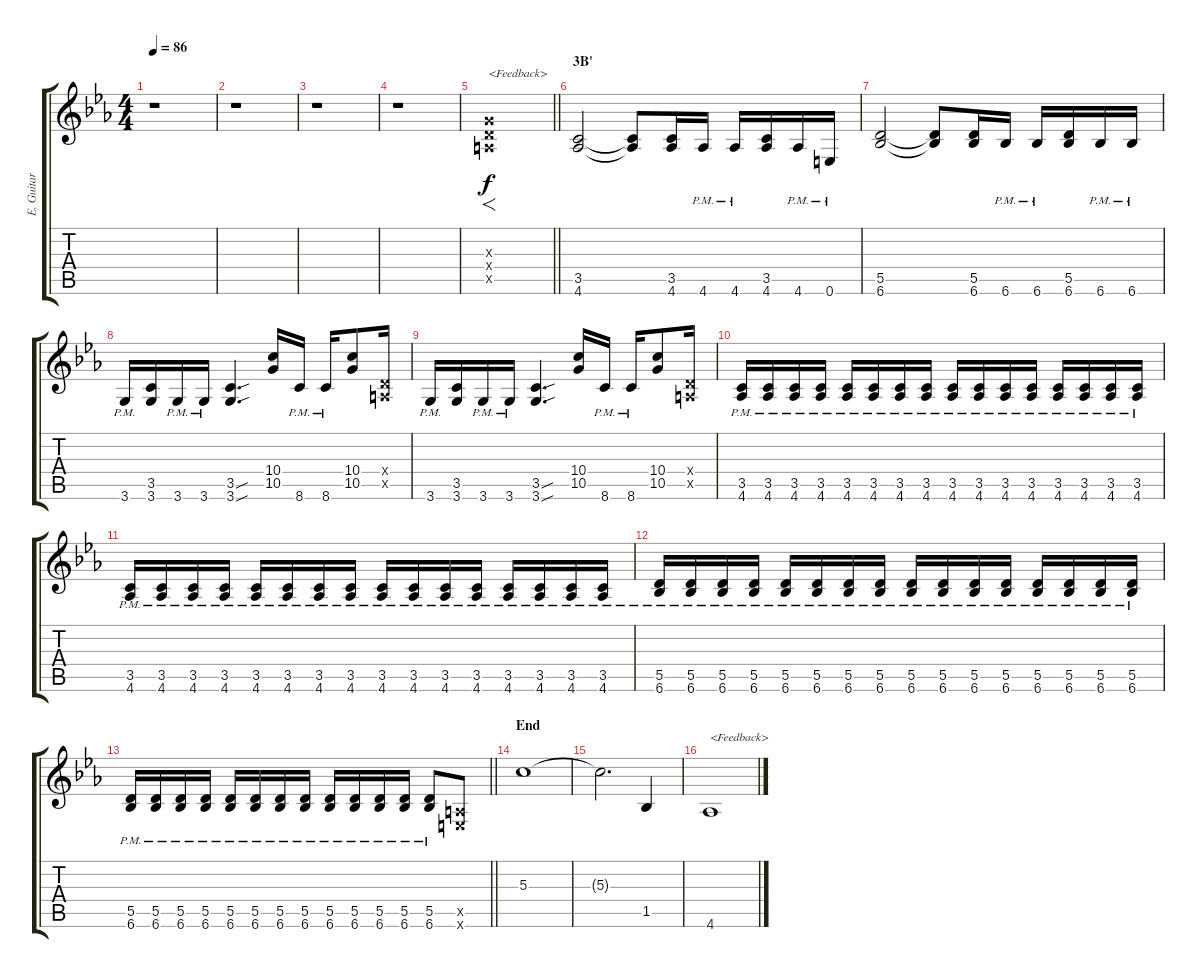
\track ("E. Guitar III (R. Channel)" "E. Guitar ") {instrument overdrivenguitar}
\staff {score tabs}
\tuning (E4 B3 G3 D3 A2 E2) {hide}
\ts (4 4)
\tempo 86
\clef g2
\ks eb
r.1{dy f} |
r.1 |
r.1 |
r.1 |
\barLineRight lightlight
(0.3{x} 0.4{x} 0.5{x}).1{f txt "<Feedback>"} |
\section ("" "3B'")
(3.5 4.6).2 (3.5{t} 4.6{t}).8 (3.5 4.6).16 4.6{pm}.16 4.6{pm}.16 (3.5 4.6).16 4.6{pm}.16 0.6{pm}.16 |
(5.5 6.6).2 (5.5{t} 6.6{t}).8 (5.5 6.6).16 6.6{pm}.16 6.6{pm}.16 (5.5 6.6).16 6.6{pm}.16 6.6{pm}.16 |
3.6{pm}.16 (3.5 3.6).16 3.6{pm}.16 3.6{pm}.16 (3.5{sou} 3.6{sou}).4{d} (10.4 10.5).16 8.6{pm}.16 8.6{pm}.16 (10.4 10.5).8 (0.4{x} 0.5{x}).16 |
3.6{pm}.16 (3.5 3.6).16 3.6{pm}.16 3.6{pm}.16 (3.5{sou} 3.6{sou}).4{d} (10.4 10.5).16 8.6{pm}.16 8.6{pm}.16 (10.4 10.5).8 (0.4{x} 0.5{x}).16 |
(3.5{pm} 4.6{pm}).16 (3.5{pm} 4.6{pm}).16 (3.5{pm} 4.6{pm}).16 (3.5{pm} 4.6{pm}).16 (3.5{pm} 4.6{pm}).16 (3.5{pm} 4.6{pm}).16 (3.5{pm} 4.6{pm}).16 (3.5{pm} 4.6{pm}).16 (3.5{pm} 4.6{pm}).16 (3.5{pm} 4.6{pm}).16 (3.5{pm} 4.6{pm}).16 (3.5{pm} 4.6{pm}).16 (3.5{pm} 4.6{pm}).16 (3.5{pm} 4.6{pm}).16 (3.5{pm} 4.6{pm}).16 (3.5{pm} 4.6{pm}).16 |
(3.5{pm} 4.6{pm}).16 (3.5{pm} 4.6{pm}).16 (3.5{pm} 4.6{pm}).16 (3.5{pm} 4.6{pm}).16 (3.5{pm} 4.6{pm}).16 (3.5{pm} 4.6{pm}).16 (3.5{pm} 4.6{pm}).16 (3.5{pm} 4.6{pm}).16 (3.5{pm} 4.6{pm}).16 (3.5{pm} 4.6{pm}).16 (3.5{pm} 4.6{pm}).16 (3.5{pm} 4.6{pm}).16 (3.5{pm} 4.6{pm}).16 (3.5{pm} 4.6{pm}).16 (3.5{pm} 4.6{pm}).16 (3.5{pm} 4.6{pm}).16 |
(5.5{pm} 6.6{pm}).16 (5.5{pm} 6.6{pm}).16 (5.5{pm} 6.6{pm}).16 (5.5{pm} 6.6{pm}).16 (5.5{pm} 6.6{pm}).16 (5.5{pm} 6.6{pm}).16 (5.5{pm} 6.6{pm}).16 (5.5{pm} 6.6{pm}).16 (5.5{pm} 6.6{pm}).16 (5.5{pm} 6.6{pm}).16 (5.5{pm} 6.6{pm}).16 (5.5{pm} 6.6{pm}).16 (5.5{pm} 6.6{pm}).16 (5.5{pm} 6.6{pm}).16 (5.5{pm} 6.6{pm}).16 (5.5{pm} 6.6{pm}).16 |
\barLineRight lightlight
(5.5{pm} 6.6{pm}).16 (5.5{pm} 6.6{pm}).16 (5.5{pm} 6.6{pm}).16 (5.5{pm} 6.6{pm}).16 (5.5{pm} 6.6{pm}).16 (5.5{pm} 6.6{pm}).16 (5.5{pm} 6.6{pm}).16 (5.5{pm} 6.6{pm}).16 (5.5{pm} 6.6{pm}).16 (5.5{pm} 6.6{pm}).16 (5.5{pm} 6.6{pm}).16 (5.5{pm} 6.6{pm}).16 (5.5{pm} 6.6{pm}).8 (0.5{x} 0.6{x}).8 |
\section ("" "End")
5.3.1 |
5.3{t}.2{d} 1.5.4 |
4.6.1{txt "<Feedback>"}
